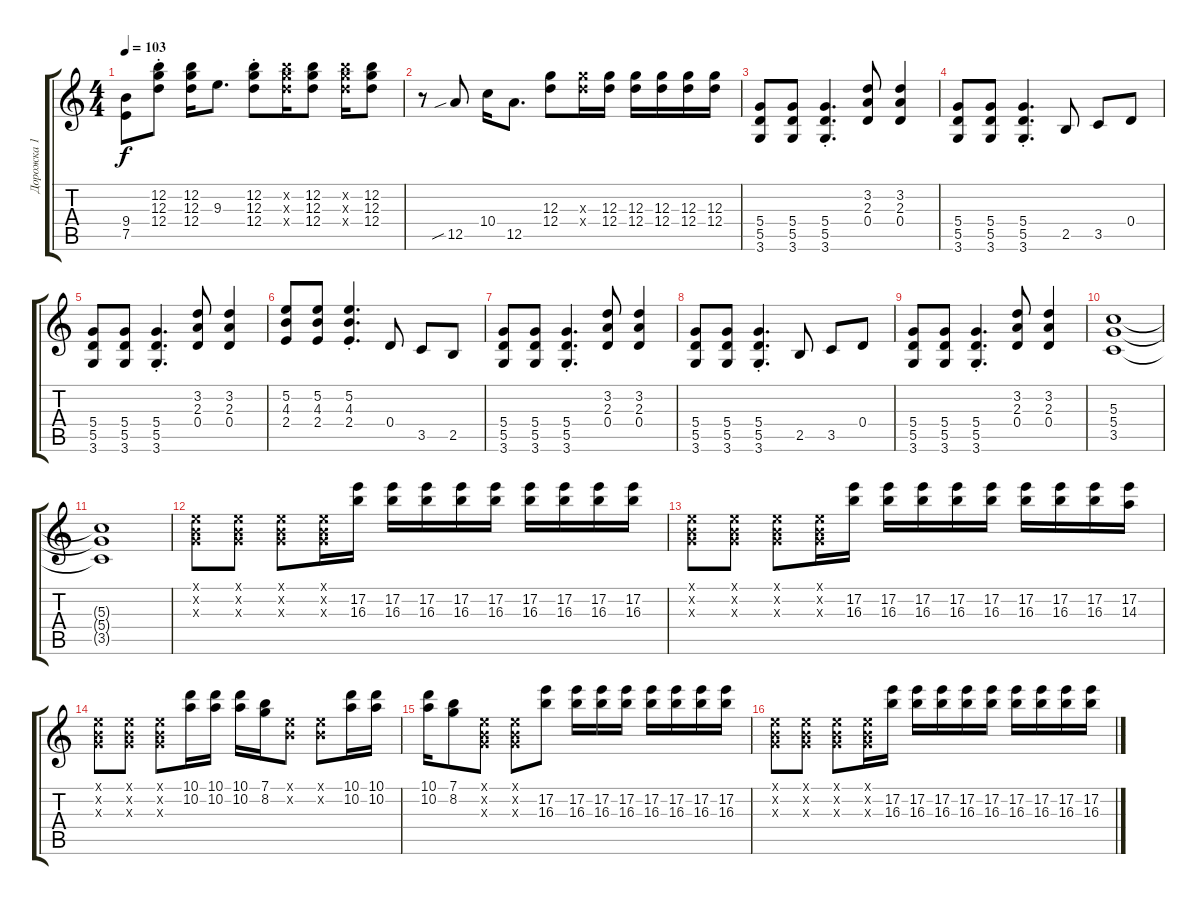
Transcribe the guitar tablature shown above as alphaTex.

\track ("Дорожка 1" "Дорожка 1") {instrument overdrivenguitar}
\staff {score tabs}
\tuning (E4 B3 G3 D3 A2 E2) {hide}
\ts (4 4)
\tempo 103
\clef g2
\ks c
(9.4 7.5).8{dy f} (12.2{st} 12.3{st} 12.4{st}).8 (12.2 12.3 12.4).16 9.3.8{d} (12.2{st} 12.3 12.4).8 (12.2{x} 12.3{x} 12.4{x}).16 (12.2 12.3 12.4).8 (12.2{x} 12.3{x} 12.4{x}).16 (12.2 12.3 12.4).8 |
r.8 12.5{sib}.8 10.4.16 12.5.8{d} (12.3 12.4).8 (12.3{x} 12.4{x}).16 (12.3 12.4).16 (12.3 12.4).16 (12.3 12.4).16 (12.3 12.4).16 (12.3 12.4).16 |
(5.4 5.5 3.6).8 (5.4 5.5 3.6).8 (5.4{st} 5.5{st} 3.6{st}).4{d} (3.2 2.3 0.4).8 (3.2 2.3 0.4).4 |
(5.4 5.5 3.6).8 (5.4 5.5 3.6).8 (5.4{st} 5.5{st} 3.6{st}).4{d} 2.5.8 3.5.8 0.4.8 |
(5.4 5.5 3.6).8 (5.4 5.5 3.6).8 (5.4{st} 5.5{st} 3.6{st}).4{d} (3.2 2.3 0.4).8 (3.2 2.3 0.4).4 |
(5.2 4.3 2.4).8 (5.2 4.3 2.4).8 (5.2{st} 4.3{st} 2.4{st}).4{d} 0.4.8 3.5.8 2.5.8 |
(5.4 5.5 3.6).8 (5.4 5.5 3.6).8 (5.4{st} 5.5{st} 3.6{st}).4{d} (3.2 2.3 0.4).8 (3.2 2.3 0.4).4 |
(5.4 5.5 3.6).8 (5.4 5.5 3.6).8 (5.4{st} 5.5{st} 3.6{st}).4{d} 2.5.8 3.5.8 0.4.8 |
(5.4 5.5 3.6).8 (5.4 5.5 3.6).8 (5.4{st} 5.5{st} 3.6{st}).4{d} (3.2 2.3 0.4).8 (3.2 2.3 0.4).4 |
(5.3 5.4 3.5).1 |
(5.3{t} 5.4{t} 3.5{t}).1 |
(0.1{x} 0.2{x} 0.3{x}).8 (0.1{x} 0.2{x} 0.3{x}).8 (0.1{x} 0.2{x} 0.3{x}).8 (0.1{x} 0.2{x} 0.3{x}).16 (17.2 16.3).16 (17.2 16.3).16 (17.2 16.3).16 (17.2 16.3).16 (17.2 16.3).16 (17.2 16.3).16 (17.2 16.3).16 (17.2 16.3).16 (17.2 16.3).16 |
(0.1{x} 0.2{x} 0.3{x}).8 (0.1{x} 0.2{x} 0.3{x}).8 (0.1{x} 0.2{x} 0.3{x}).8 (0.1{x} 0.2{x} 0.3{x}).16 (17.2 16.3).16 (17.2 16.3).16 (17.2 16.3).16 (17.2 16.3).16 (17.2 16.3).16 (17.2 16.3).16 (17.2 16.3).16 (17.2 16.3).16 (17.2 14.3).16 |
(0.1{x} 0.2{x} 0.3{x}).8 (0.1{x} 0.2{x} 0.3{x}).8 (0.1{x} 0.2{x} 0.3{x}).8 (10.1 10.2).16 (10.1 10.2).16 (10.1 10.2).16 (7.1 8.2).16 (0.1{x} 0.2{x}).8 (0.1{x} 0.2{x}).8 (10.1 10.2).16 (10.1 10.2).16 |
(10.1 10.2).16 (7.1 8.2).8 (0.1{x} 0.2{x} 0.3{x}).8 (0.1{x} 0.2{x} 0.3{x}).8 (17.2 16.3).8 (17.2 16.3).16 (17.2 16.3).16 (17.2 16.3).16 (17.2 16.3).16 (17.2 16.3).16 (17.2 16.3).16 (17.2 16.3).16 |
(0.1{x} 0.2{x} 0.3{x}).8 (0.1{x} 0.2{x} 0.3{x}).8 (0.1{x} 0.2{x} 0.3{x}).8 (0.1{x} 0.2{x} 0.3{x}).16 (17.2 16.3).16 (17.2 16.3).16 (17.2 16.3).16 (17.2 16.3).16 (17.2 16.3).16 (17.2 16.3).16 (17.2 16.3).16 (17.2 16.3).16 (17.2 16.3).16
